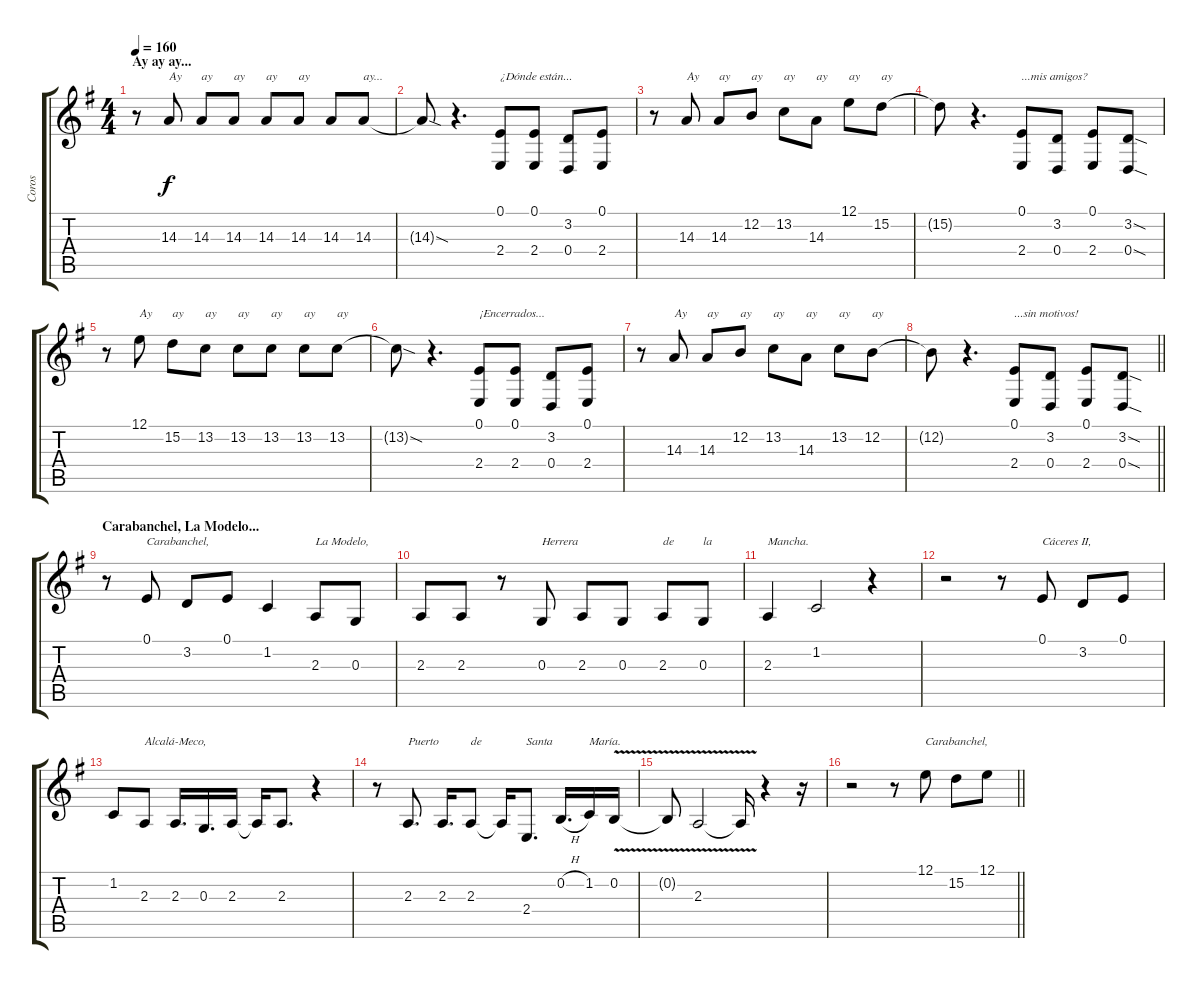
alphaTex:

\track ("Coros" "Coros") {instrument choiraahs}
\staff {score tabs}
\tuning (E4 B3 G3 D3 A2 E2) {hide}
\ts (4 4)
\section ("" "Ay ay ay...")
\tempo 160
\clef g2
\ks eminor
r.8{dy f} 14.3.8{txt "Ay"} 14.3.8{txt "ay"} 14.3.8{txt "ay"} 14.3.8{txt "ay"} 14.3.8{txt "ay"} 14.3.8 14.3.8{txt "ay..."} |
14.3{sod t}.8 r.4{d} (0.1 2.4).8{txt "¿Dónde están..."} (0.1 2.4).8 (3.2 0.4).8 (0.1 2.4).8 |
r.8 14.3.8{txt "Ay"} 14.3.8{txt "ay"} 12.2.8{txt "ay"} 13.2.8{txt "ay"} 14.3.8{txt "ay"} 12.1.8{txt "ay"} 15.2.8{txt "ay"} |
15.2{t}.8 r.4{d} (0.1 2.4).8{txt "...mis amigos?"} (3.2 0.4).8 (0.1 2.4).8 (3.2{sod} 0.4{sod}).8 |
r.8 12.1.8{txt "Ay"} 15.2.8{txt "ay"} 13.2.8{txt "ay"} 13.2.8{txt "ay"} 13.2.8{txt "ay"} 13.2.8{txt "ay"} 13.2.8{txt "ay"} |
13.2{sod t}.8 r.4{d} (0.1 2.4).8{txt "¡Encerrados..."} (0.1 2.4).8 (3.2 0.4).8 (0.1 2.4).8 |
r.8 14.3.8{txt "Ay"} 14.3.8{txt "ay"} 12.2.8{txt "ay"} 13.2.8{txt "ay"} 14.3.8{txt "ay"} 13.2.8{txt "ay"} 12.2.8{txt "ay"} |
\barLineRight lightlight
12.2{t}.8 r.4{d} (0.1 2.4).8{txt "...sin motivos!"} (3.2 0.4).8 (0.1 2.4).8 (3.2{sod} 0.4{sod}).8 |
\section ("" "Carabanchel, La Modelo...")
r.8 0.1.8{txt "Carabanchel,"} 3.2.8 0.1.8 1.2.4 2.3.8{txt "La Modelo,"} 0.3.8 |
2.3.8 2.3.8 r.8 0.3.8{txt "Herrera"} 2.3.8 0.3.8 2.3.8{txt "de"} 0.3.8{txt "la"} |
2.3.4{txt "Mancha."} 1.2.2 r.4 |
r.2 r.8 0.1.8{txt "Cáceres II,"} 3.2.8 0.1.8 |
1.2.8 2.3.8{txt "Alcalá-Meco,"} 2.3.16{d} 0.3.16{d} 2.3.16 2.3{t}.16 2.3.8{d} r.4 |
r.8 2.3.8{d txt "Puerto"} 2.3.16{d} 2.3.8{txt "de"} 2.3{t}.16 2.4.8{d txt "Santa"} 0.2{h}.16{d} 1.2.16{txt "María."} 0.2{v}.16 |
0.2{t}.8 2.3{v}.2 2.3{t}.16 r.4 r.16 |
\barLineRight lightlight
r.2 r.8 12.1.8{txt "Carabanchel,"} 15.2.8 12.1.8
